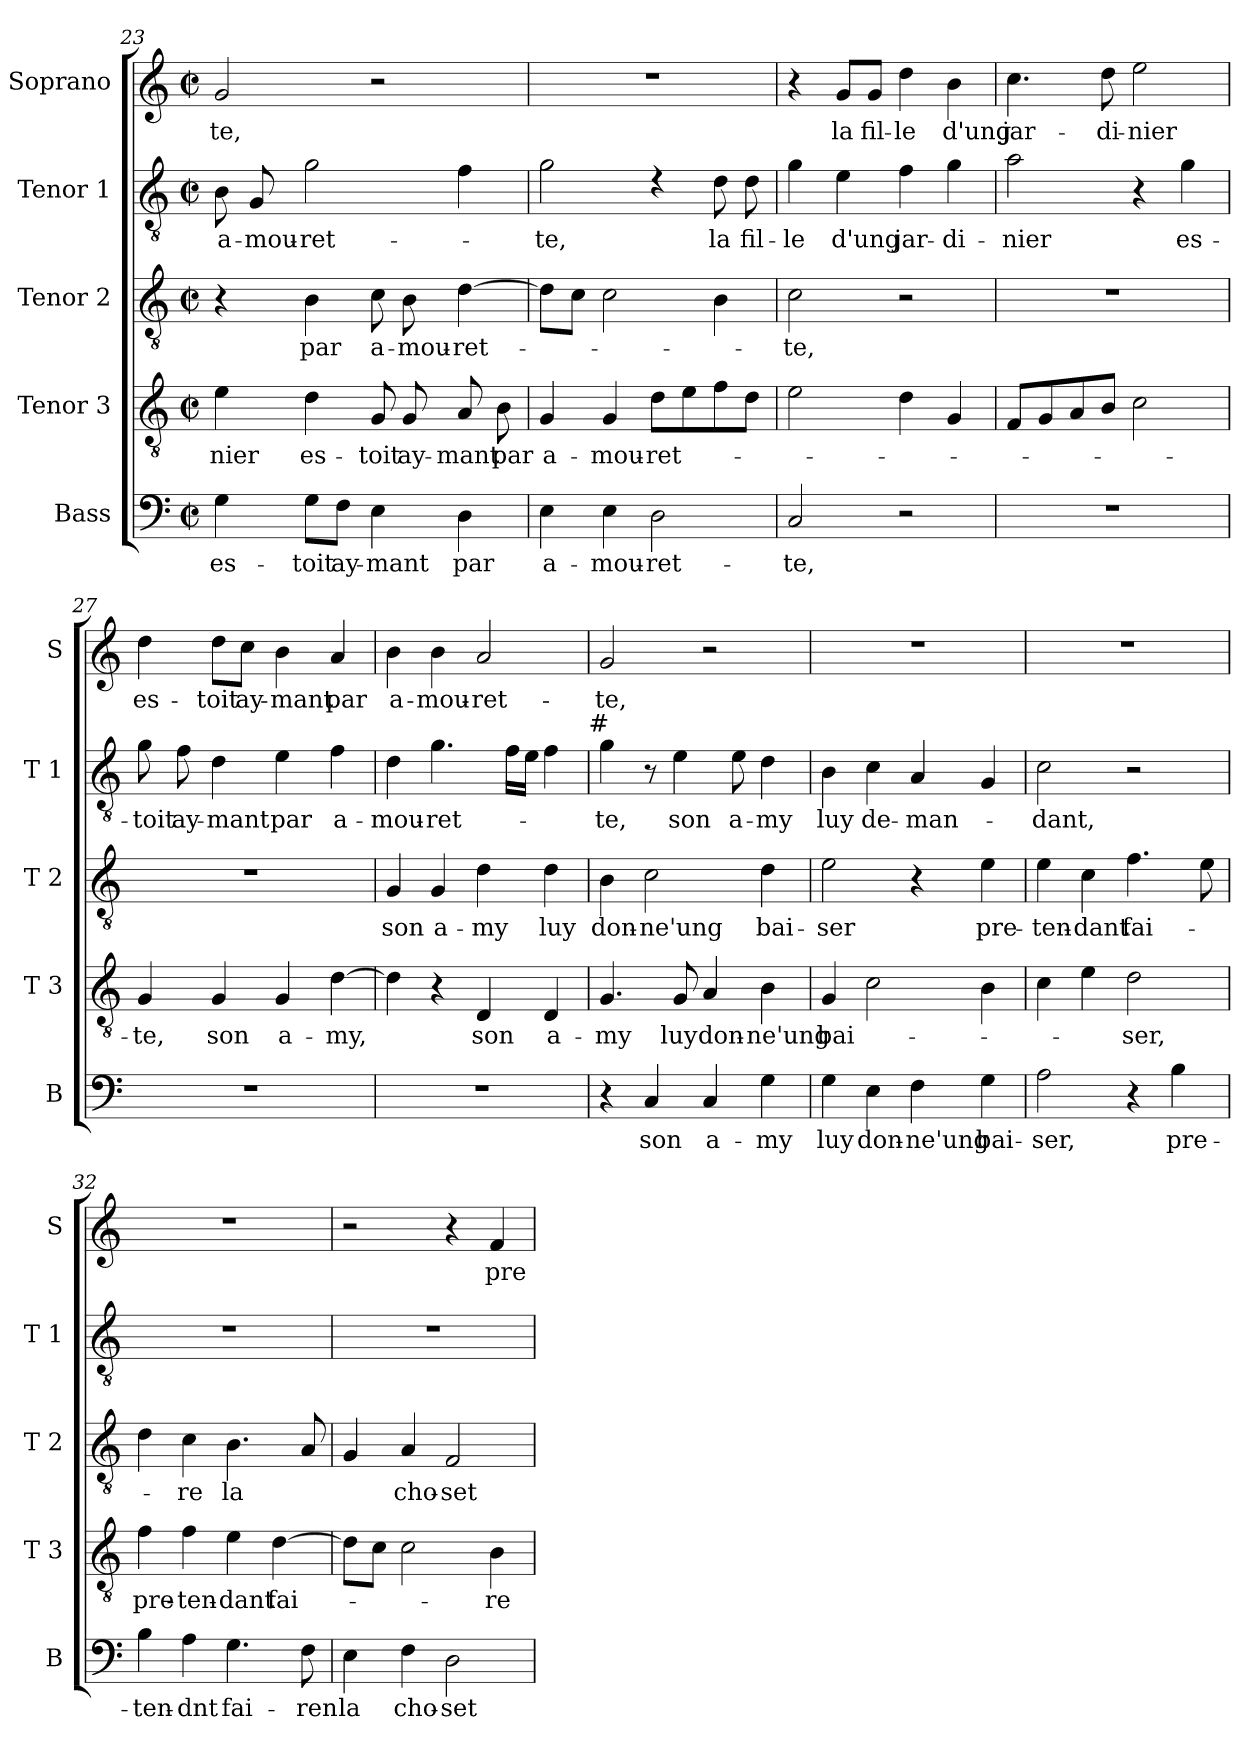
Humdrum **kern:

**kern	**text	**kern	**text	**kern	**text	**kern	**text	**kern	**text
*part5	*part5	*part4	*part4	*part3	*part3	*part2	*part2	*part1	*part1
*staff5	*staff5	*staff4	*staff4	*staff3	*staff3	*staff2	*staff2	*staff1	*staff1
*I"Bass	*	*I"Tenor 3	*	*I"Tenor 2	*	*I"Tenor 1	*	*I"Soprano	*
*I'B	*	*I'T 3	*	*I'T 2	*	*I'T 1	*	*I'S	*
!!LO:PB:g=z
*clefF4	*	*clefGv2	*	*clefGv2	*	*clefGv2	*	*clefG2	*
*k[]	*	*k[]	*	*k[]	*	*k[]	*	*k[]	*
*C:	*	*C:	*	*C:	*	*C:	*	*C:	*
*M2/2	*	*M2/2	*	*M2/2	*	*M2/2	*	*M2/2	*
*met(c|)	*	*met(c|)	*	*met(c|)	*	*met(c|)	*	*met(c|)	*
=23	=23	=23	=23	=23	=23	=23	=23	=23	=23
4G\	es-	4e\	-nier	4r	.	8B\	a-	2g/	-te,
.	.	.	.	.	.	8G/	-mou-	.	.
8G\L	-toit	4d\	es-	4B\	par	2g\	-ret-	.	.
8F\J	ay-	.	.	.	.	.	.	.	.
4E\	-mant	8G/	-toit	8c\	a-	.	.	2r	.
.	.	8G/	ay-	8B\	-mou-	.	.	.	.
4D\	par	8A/	-mant	[4d\	-ret-	4f\	.	.	.
.	.	8B\	par	.	.	.	.	.	.
=24	=24	=24	=24	=24	=24	=24	=24	=24	=24
4E\	a-	4G/	a-	8d\L]	.	2g\	-te,	1r	.
.	.	.	.	8c\J	.	.	.	.	.
4E\	-mou-	4G/	-mou-	2c\	.	.	.	.	.
2D\	-ret-	8d\L	-ret-	.	.	4rc	.	.	.
.	.	8e\	.	.	.	.	.	.	.
.	.	8f\	.	4B\	.	8d\	la	.	.
.	.	8d\J	.	.	.	8d\	fil-	.	.
=25	=25	=25	=25	=25	=25	=25	=25	=25	=25
2C/	-te,	2e\	.	2c\	-te,	4g\	-le	4r	.
.	.	.	.	.	.	4e\	d'ung	8g/L	la
.	.	.	.	.	.	.	.	8g/J	fil-
2r	.	4d\	.	2r	.	4f\	jar-	4dd\	-le
.	.	4G/	.	.	.	4g\	-di-	4b\	d'ung
=26	=26	=26	=26	=26	=26	=26	=26	=26	=26
1r	.	8F/L	.	1r	.	2a\	-nier	4.cc\	jar-
.	.	8G/	.	.	.	.	.	.	.
.	.	8A/	.	.	.	.	.	.	.
.	.	8B/J	.	.	.	.	.	8dd\	-di-
.	.	2c\	.	.	.	4r	.	2ee\	-nier
.	.	.	.	.	.	4g\	es-	.	.
!!LO:LB:g=z
=27	=27	=27	=27	=27	=27	=27	=27	=27	=27
1r	.	4G/	-te,	1r	.	8g\	-toit	4dd\	es-
.	.	.	.	.	.	8f\	ay-	.	.
.	.	4G/	son	.	.	4d\	-mant	8dd\L	-toit
.	.	.	.	.	.	.	.	8cc\J	ay-
.	.	4G/	a-	.	.	4e\	par	4b\	-mant
.	.	[4d\	-my,	.	.	4f\	a-	4a/	par
=28	=28	=28	=28	=28	=28	=28	=28	=28	=28
1r	.	4d\]	.	4G/	son	4d\	-mou-	4b\	a-
.	.	4r	.	4G/	a-	4.g\	-ret-	4b\	-mou-
.	.	4D/	son	4d\	-my	.	.	2a/	-ret-
.	.	.	.	.	.	16f\LL	.	.	.
.	.	.	.	.	.	16e\JJ	.	.	.
.	.	4D/	a-	4d\	luy	4f\	.	.	.
!	!	!	!	!	!	!LO:TX:a:t=#	!	!	!
=29	=29	=29	=29	=29	=29	=29	=29	=29	=29
4r	.	4.G/	-my	4B\	don-	4g\	-te,	2g/	-te,
4C/	son	.	.	2c\	-ne'ung	8r	.	.	.
.	.	8G/	luy	.	.	4e\	son	.	.
4C/	a-	4A/	don-	.	.	.	.	2r	.
.	.	.	.	.	.	8e\	a-	.	.
4G\	-my	4B\	-ne'ung	4d\	bai-	4d\	-my	.	.
=30	=30	=30	=30	=30	=30	=30	=30	=30	=30
4G\	luy	4G/	bai-	2e\	-ser	4B\	luy	1r	.
4E\	don-	2c\	.	.	.	4c\	de-	.	.
4F\	-ne'ung	.	.	4r	.	4A/	-man-	.	.
4G\	bai-	4B\	.	4e\	pre-	4G/	.	.	.
=31	=31	=31	=31	=31	=31	=31	=31	=31	=31
2A\	-ser,	4c\	.	4e\	-ten-	2c\	-dant,	1r	.
.	.	4e\	.	4c\	-dant	.	.	.	.
4r	.	2d\	-ser,	4.f\	fai-	2r	.	.	.
4B\	pre-	.	.	.	.	.	.	.	.
.	.	.	.	8e\	.	.	.	.	.
!!LO:LB:g=z
=32	=32	=32	=32	=32	=32	=32	=32	=32	=32
4B\	-ten-	4f\	pre-	4d\	.	1r	.	1r	.
4A\	-dnt	4f\	-ten-	4c\	-re	.	.	.	.
4.G\	fai-	4e\	-dant	4.B\	la	.	.	.	.
.	.	[4d\	fai-	.	.	.	.	.	.
8F\	-ren	.	.	8A/	.	.	.	.	.
=33	=33	=33	=33	=33	=33	=33	=33	=33	=33
4E\	la	8d\L]	.	4G/	.	1r	.	2r	.
.	.	8c\J	.	.	.	.	.	.	.
4F\	cho-	2c\	.	4A/	cho-	.	.	.	.
2D\	-set-	.	.	2F/	-set-	.	.	4r	.
.	.	4B\	-re	.	.	.	.	4f/	pre-
=	=	=	=	=	=	=	=	=	=
*-	*-	*-	*-	*-	*-	*-	*-	*-	*-
